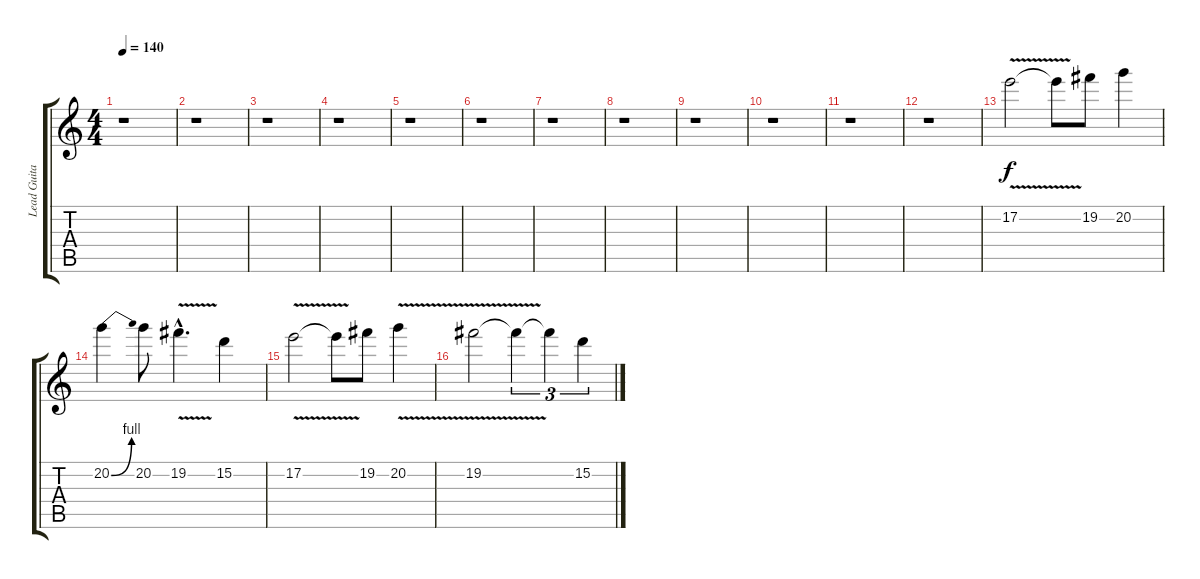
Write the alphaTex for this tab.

\track ("Lead Guitar 2" "Lead Guita") {instrument overdrivenguitar}
\staff {score tabs}
\tuning (E4 B3 G3 D3 A2 E2) {hide}
\ts (4 4)
\tempo 140
\clef g2
\ks c
r.1{dy f} |
r.1 |
r.1 |
r.1 |
r.1 |
r.1 |
r.1 |
r.1 |
r.1 |
r.1 |
r.1 |
r.1 |
17.2{v}.2 17.2{t}.8 19.2.8 20.2.4 |
20.2{be (bend 0 0 60 4)}.4 20.2.8 19.2{v hac}.4{d} 15.2.4 |
17.2{v}.2 17.2{t}.8 19.2.8 20.2{v}.4 |
19.2{v}.2 19.2{t}.4{tu (3 2)} 19.2{t}.4{tu (3 2)} 15.2.4{tu (3 2)}
